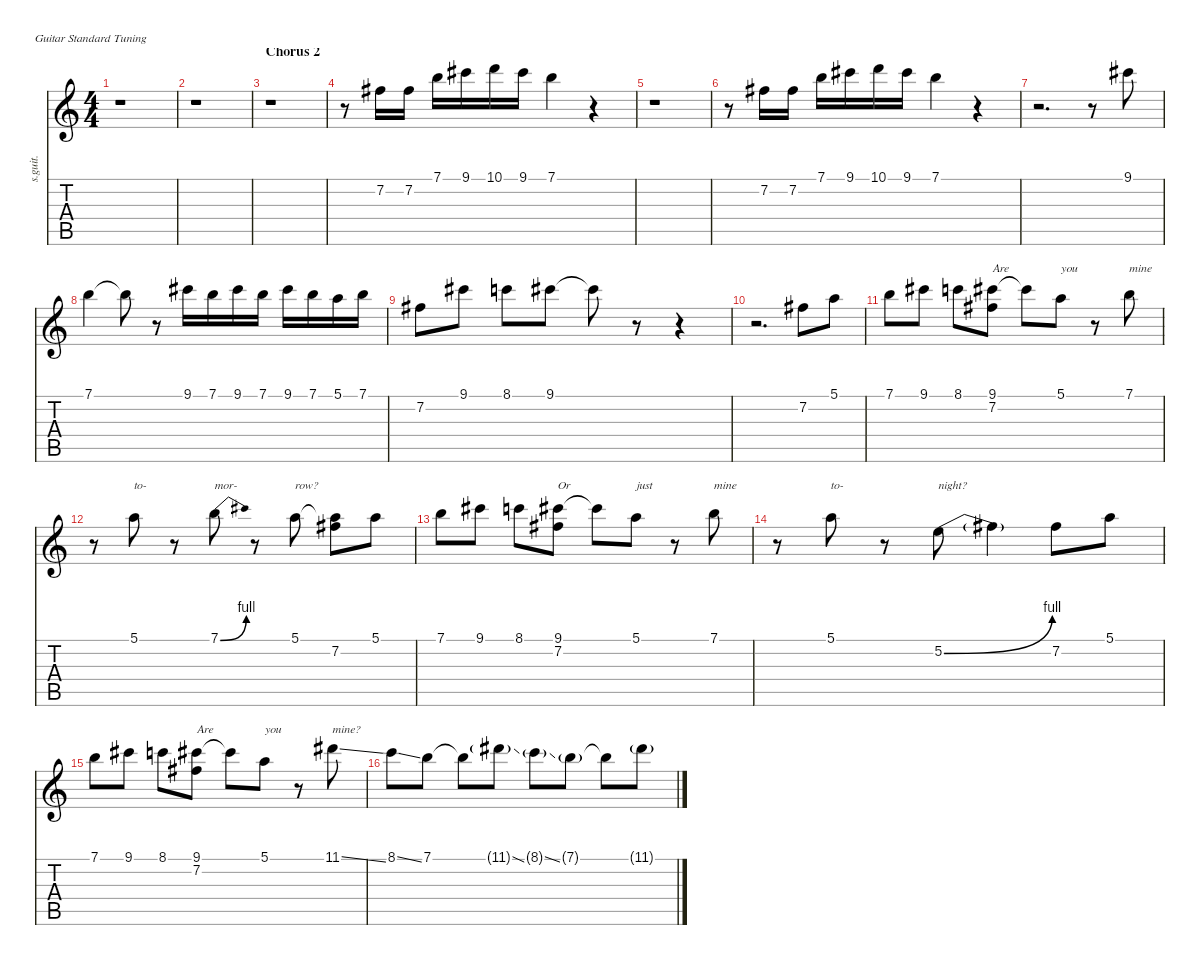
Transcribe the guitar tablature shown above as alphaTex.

\defaultSystemsLayout 4
\hideDynamics
\bracketExtendMode nobrackets
\track ("Nick, Matt (Backing Vocals)" "s.guit.") {instrument flute}
\staff {score tabs}
\tuning (E4 B3 G3 D3 A2 E2)
\displaytranspose 12
\ts (4 4)
\tempo (97 hide)
\clef g2
\ks c
r.1{dy f} |
r.1 |
\section ("" "Chorus 2")
r.1 |
r.8 7.2{acc #}.16{lyrics (0 "") lyrics (1 "") lyrics (2 "") lyrics (3 "") lyrics (4 "")} 7.2{acc #}.16{lyrics (0 "") lyrics (1 "") lyrics (2 "") lyrics (3 "") lyrics (4 "")} 7.1.16{lyrics (0 "") lyrics (1 "") lyrics (2 "") lyrics (3 "") lyrics (4 "")} 9.1{acc #}.16{lyrics (0 "") lyrics (1 "") lyrics (2 "") lyrics (3 "") lyrics (4 "")} 10.1.16{lyrics (0 "") lyrics (1 "") lyrics (2 "") lyrics (3 "") lyrics (4 "")} 9.1{acc #}.16{lyrics (0 "") lyrics (1 "") lyrics (2 "") lyrics (3 "") lyrics (4 "")} 7.1.4{lyrics (0 "") lyrics (1 "") lyrics (2 "") lyrics (3 "") lyrics (4 "")} r.4 |
r.1 |
r.8 7.2{acc #}.16{lyrics (0 "") lyrics (1 "") lyrics (2 "") lyrics (3 "") lyrics (4 "")} 7.2{acc #}.16{lyrics (0 "") lyrics (1 "") lyrics (2 "") lyrics (3 "") lyrics (4 "")} 7.1.16{lyrics (0 "") lyrics (1 "") lyrics (2 "") lyrics (3 "") lyrics (4 "")} 9.1{acc #}.16{lyrics (0 "") lyrics (1 "") lyrics (2 "") lyrics (3 "") lyrics (4 "")} 10.1.16{lyrics (0 "") lyrics (1 "") lyrics (2 "") lyrics (3 "") lyrics (4 "")} 9.1{acc #}.16{lyrics (0 "") lyrics (1 "") lyrics (2 "") lyrics (3 "") lyrics (4 "")} 7.1.4{lyrics (0 "") lyrics (1 "") lyrics (2 "") lyrics (3 "") lyrics (4 "")} r.4 |
r.2{d} r.8 9.1{acc #}.8{lyrics (0 "") lyrics (1 "") lyrics (2 "") lyrics (3 "") lyrics (4 "")} |
7.1.4{lyrics (0 "") lyrics (1 "") lyrics (2 "") lyrics (3 "") lyrics (4 "")} 7.1{t}.8{lyrics (0 "") lyrics (1 "") lyrics (2 "") lyrics (3 "") lyrics (4 "")} r.8 9.1{acc #}.16{lyrics (0 "") lyrics (1 "") lyrics (2 "") lyrics (3 "") lyrics (4 "")} 7.1.16{lyrics (0 "") lyrics (1 "") lyrics (2 "") lyrics (3 "") lyrics (4 "")} 9.1{acc #}.16{lyrics (0 "") lyrics (1 "") lyrics (2 "") lyrics (3 "") lyrics (4 "")} 7.1.16{lyrics (0 "") lyrics (1 "") lyrics (2 "") lyrics (3 "") lyrics (4 "")} 9.1{acc #}.16{lyrics (0 "") lyrics (1 "") lyrics (2 "") lyrics (3 "") lyrics (4 "")} 7.1.16{lyrics (0 "") lyrics (1 "") lyrics (2 "") lyrics (3 "") lyrics (4 "")} 5.1.16{lyrics (0 "") lyrics (1 "") lyrics (2 "") lyrics (3 "") lyrics (4 "")} 7.1.16{lyrics (0 "") lyrics (1 "") lyrics (2 "") lyrics (3 "") lyrics (4 "")} |
7.2{acc #}.8{lyrics (0 "") lyrics (1 "") lyrics (2 "") lyrics (3 "") lyrics (4 "")} 9.1{acc #}.8{lyrics (0 "") lyrics (1 "") lyrics (2 "") lyrics (3 "") lyrics (4 "")} 8.1.8{lyrics (0 "") lyrics (1 "") lyrics (2 "") lyrics (3 "") lyrics (4 "")} 9.1{acc #}.8{lyrics (0 "") lyrics (1 "") lyrics (2 "") lyrics (3 "") lyrics (4 "")} 9.1{t acc #}.8{lyrics (0 "") lyrics (1 "") lyrics (2 "") lyrics (3 "") lyrics (4 "")} r.8 r.4 |
r.2{d} 7.2{acc #}.8{lyrics (0 "") lyrics (1 "") lyrics (2 "") lyrics (3 "") lyrics (4 "")} 5.1.8{lyrics (0 "") lyrics (1 "") lyrics (2 "") lyrics (3 "") lyrics (4 "")} |
7.1.8{lyrics (0 "") lyrics (1 "") lyrics (2 "") lyrics (3 "") lyrics (4 "")} 9.1{acc #}.8{lyrics (0 "") lyrics (1 "") lyrics (2 "") lyrics (3 "") lyrics (4 "")} 8.1.8{lyrics (0 "") lyrics (1 "") lyrics (2 "") lyrics (3 "") lyrics (4 "")} (9.1{acc #} 7.2{acc #}).8{txt "Are" lyrics (0 "") lyrics (1 "") lyrics (2 "") lyrics (3 "") lyrics (4 "")} 9.1{t acc #}.8{lyrics (0 "") lyrics (1 "") lyrics (2 "") lyrics (3 "") lyrics (4 "")} 5.1.8{txt "you" lyrics (0 "") lyrics (1 "") lyrics (2 "") lyrics (3 "") lyrics (4 "")} r.8 7.1.8{txt "mine" lyrics (0 "") lyrics (1 "") lyrics (2 "") lyrics (3 "") lyrics (4 "")} |
r.8 5.1.8{txt "to-" lyrics (0 "") lyrics (1 "") lyrics (2 "") lyrics (3 "") lyrics (4 "")} r.8 7.1{be (bend 0 0 30 4)}.8{txt "mor-" lyrics (0 "") lyrics (1 "") lyrics (2 "") lyrics (3 "") lyrics (4 "")} r.8 5.1.8{txt "row?" lyrics (0 "") lyrics (1 "") lyrics (2 "") lyrics (3 "") lyrics (4 "")} (5.1{t} 7.2{acc #}).8{lyrics (0 "") lyrics (1 "") lyrics (2 "") lyrics (3 "") lyrics (4 "")} 5.1.8{lyrics (0 "") lyrics (1 "") lyrics (2 "") lyrics (3 "") lyrics (4 "")} |
7.1.8{lyrics (0 "") lyrics (1 "") lyrics (2 "") lyrics (3 "") lyrics (4 "")} 9.1{acc #}.8{lyrics (0 "") lyrics (1 "") lyrics (2 "") lyrics (3 "") lyrics (4 "")} 8.1.8{lyrics (0 "") lyrics (1 "") lyrics (2 "") lyrics (3 "") lyrics (4 "")} (9.1{acc #} 7.2{acc #}).8{txt "Or" lyrics (0 "") lyrics (1 "") lyrics (2 "") lyrics (3 "") lyrics (4 "")} 9.1{t acc #}.8{lyrics (0 "") lyrics (1 "") lyrics (2 "") lyrics (3 "") lyrics (4 "")} 5.1.8{txt "just" lyrics (0 "") lyrics (1 "") lyrics (2 "") lyrics (3 "") lyrics (4 "")} r.8 7.1.8{txt "mine" lyrics (0 "") lyrics (1 "") lyrics (2 "") lyrics (3 "") lyrics (4 "")} |
r.8 5.1.8{txt "to-" lyrics (0 "") lyrics (1 "") lyrics (2 "") lyrics (3 "") lyrics (4 "")} r.8 5.2{be (bend 0 0 30 4)}.8{txt "night?" lyrics (0 "") lyrics (1 "") lyrics (2 "") lyrics (3 "") lyrics (4 "")} 5.2{t}.4{lyrics (0 "") lyrics (1 "") lyrics (2 "") lyrics (3 "") lyrics (4 "")} 7.2{acc #}.8{lyrics (0 "") lyrics (1 "") lyrics (2 "") lyrics (3 "") lyrics (4 "")} 5.1.8{lyrics (0 "") lyrics (1 "") lyrics (2 "") lyrics (3 "") lyrics (4 "")} |
7.1.8{lyrics (0 "") lyrics (1 "") lyrics (2 "") lyrics (3 "") lyrics (4 "")} 9.1{acc #}.8{lyrics (0 "") lyrics (1 "") lyrics (2 "") lyrics (3 "") lyrics (4 "")} 8.1.8{lyrics (0 "") lyrics (1 "") lyrics (2 "") lyrics (3 "") lyrics (4 "")} (9.1{acc #} 7.2{acc #}).8{txt "Are" lyrics (0 "") lyrics (1 "") lyrics (2 "") lyrics (3 "") lyrics (4 "")} 9.1{t acc #}.8{lyrics (0 "") lyrics (1 "") lyrics (2 "") lyrics (3 "") lyrics (4 "")} 5.1.8{txt "you" lyrics (0 "") lyrics (1 "") lyrics (2 "") lyrics (3 "") lyrics (4 "")} r.8 11.1{ss acc #}.8{txt "mine?" lyrics (0 "") lyrics (1 "") lyrics (2 "") lyrics (3 "") lyrics (4 "")} |
8.1{ss}.8{lyrics (0 "") lyrics (1 "") lyrics (2 "") lyrics (3 "") lyrics (4 "")} 7.1.8{lyrics (0 "") lyrics (1 "") lyrics (2 "") lyrics (3 "") lyrics (4 "")} 7.1{t}.8{lyrics (0 "") lyrics (1 "") lyrics (2 "") lyrics (3 "") lyrics (4 "")} 11.1{ss g acc #}.8{lyrics (0 "") lyrics (1 "") lyrics (2 "") lyrics (3 "") lyrics (4 "") dy mf} 8.1{ss g}.8{lyrics (0 "") lyrics (1 "") lyrics (2 "") lyrics (3 "") lyrics (4 "")} 7.1{g}.8{lyrics (0 "") lyrics (1 "") lyrics (2 "") lyrics (3 "") lyrics (4 "")} 7.1{t}.8{lyrics (0 "") lyrics (1 "") lyrics (2 "") lyrics (3 "") lyrics (4 "")} 11.1{ss g acc #}.8{lyrics (0 "") lyrics (1 "") lyrics (2 "") lyrics (3 "") lyrics (4 "") dy mp}
